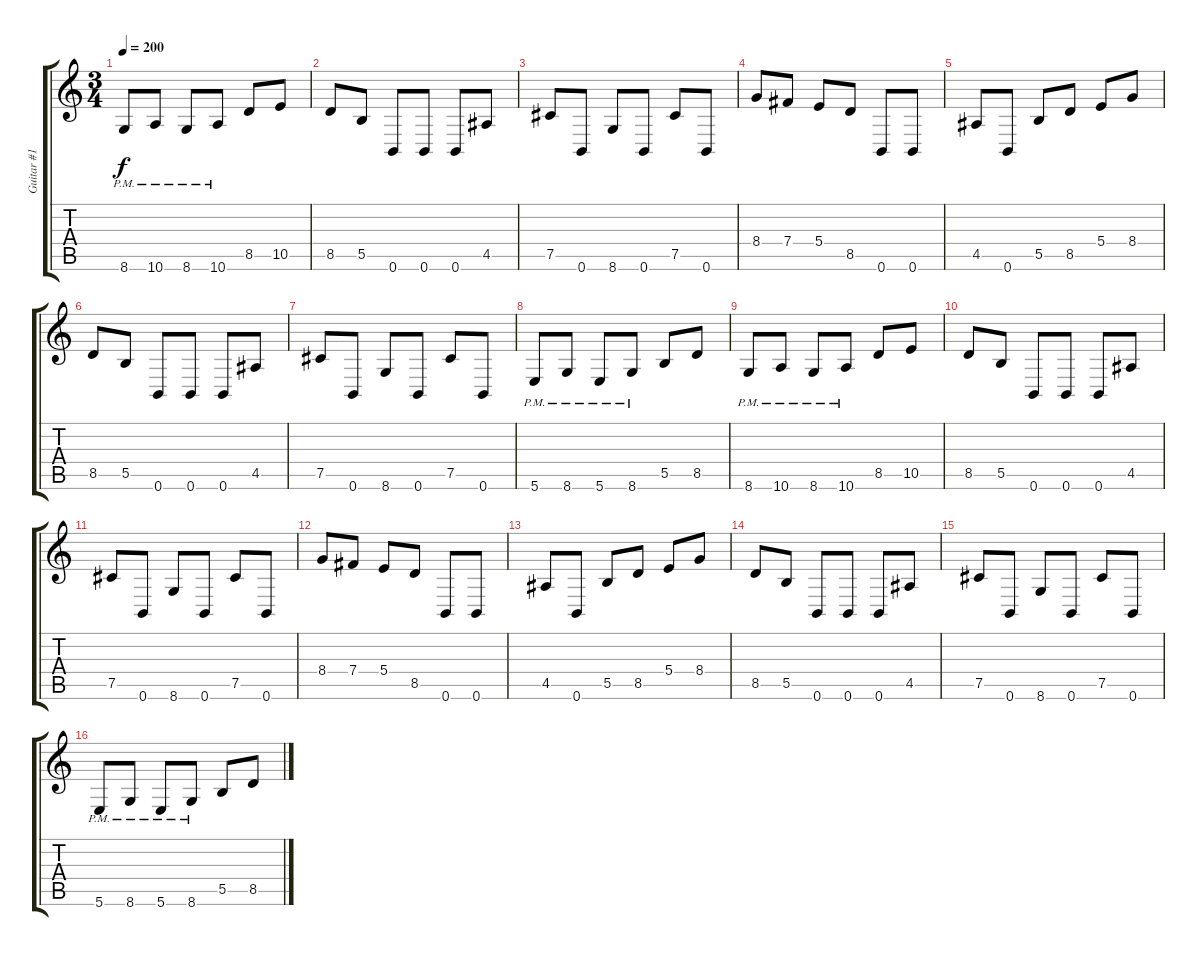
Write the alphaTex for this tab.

\track ("Guitar #1" "Guitar #1") {instrument distortionguitar}
\staff {score tabs}
\tuning (Db4 Ab3 E3 B2 Gb2 B1) {hide}
\ts (3 4)
\tempo 200
\clef g2
\ks c
8.6{pm}.8{dy f} 10.6{pm}.8 8.6{pm}.8 10.6{pm}.8 8.5.8 10.5.8 |
8.5.8 5.5.8 0.6.8 0.6.8 0.6.8 4.5.8 |
7.5.8 0.6.8 8.6.8 0.6.8 7.5.8 0.6.8 |
8.4.8 7.4.8 5.4.8 8.5.8 0.6.8 0.6.8 |
4.5.8 0.6.8 5.5.8 8.5.8 5.4.8 8.4.8 |
8.5.8 5.5.8 0.6.8 0.6.8 0.6.8 4.5.8 |
7.5.8 0.6.8 8.6.8 0.6.8 7.5.8 0.6.8 |
5.6{pm}.8 8.6{pm}.8 5.6{pm}.8 8.6{pm}.8 5.5.8 8.5.8 |
8.6{pm}.8 10.6{pm}.8 8.6{pm}.8 10.6{pm}.8 8.5.8 10.5.8 |
8.5.8 5.5.8 0.6.8 0.6.8 0.6.8 4.5.8 |
7.5.8 0.6.8 8.6.8 0.6.8 7.5.8 0.6.8 |
8.4.8 7.4.8 5.4.8 8.5.8 0.6.8 0.6.8 |
4.5.8 0.6.8 5.5.8 8.5.8 5.4.8 8.4.8 |
8.5.8 5.5.8 0.6.8 0.6.8 0.6.8 4.5.8 |
7.5.8 0.6.8 8.6.8 0.6.8 7.5.8 0.6.8 |
5.6{pm}.8 8.6{pm}.8 5.6{pm}.8 8.6{pm}.8 5.5.8 8.5.8
